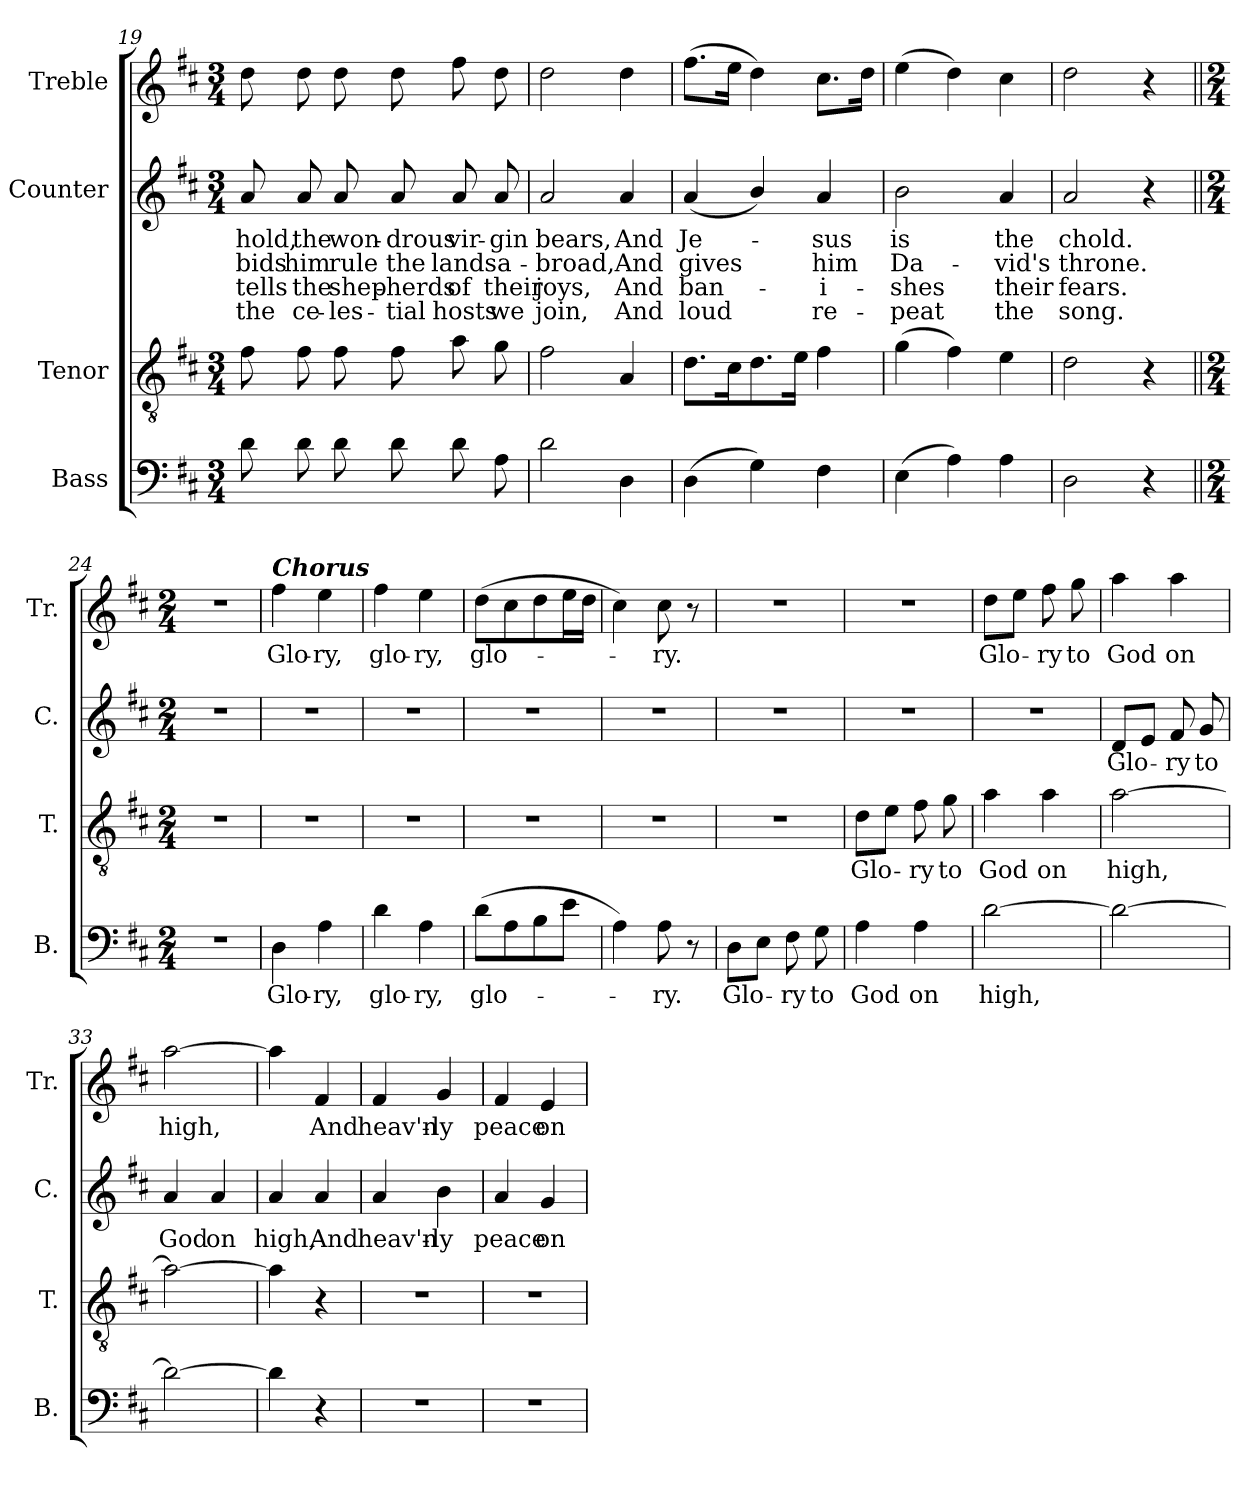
**kern	**text	**kern	**text	**kern	**text	**text	**text	**text	**kern	**text
*part4	*part4	*part3	*part3	*part2	*part2	*part2	*part2	*part2	*part1	*part1
*staff4	*staff4	*staff3	*staff3	*staff2	*staff2	*staff2	*staff2	*staff2	*staff1	*staff1
*I"Bass	*	*I"Tenor	*	*I"Counter	*	*	*	*	*I"Treble	*
*I'B.	*	*I'T.	*	*I'C.	*	*	*	*	*I'Tr.	*
*clefF4	*	*clefGv2	*	*clefG2	*	*	*	*	*clefG2	*
*k[f#c#]	*	*k[f#c#]	*	*k[f#c#]	*	*	*	*	*k[f#c#]	*
*M3/4	*	*M3/4	*	*M3/4	*	*	*	*	*M3/4	*
=19	=19	=19	=19	=19	=19	=19	=19	=19	=19	=19
!	!	!	!	!	!LO:LY:b	!LO:LY:b	!LO:LY:b	!LO:LY:b	!	!
8d\	.	8f#\	.	8a/	-hold,	bids	tells	the	8dd\	.
!	!	!	!	!	!LO:LY:b	!LO:LY:b	!LO:LY:b	!LO:LY:b	!	!
8d\	.	8f#\	.	8a/	the	him	the	ce-	8dd\	.
!	!	!	!	!	!LO:LY:b	!LO:LY:b	!LO:LY:b	!LO:LY:b	!	!
8d\	.	8f#\	.	8a/	won-	rule	shep-	-les-	8dd\	.
!	!	!	!	!	!LO:LY:b	!LO:LY:b	!LO:LY:b	!LO:LY:b	!	!
8d\	.	8f#\	.	8a/	-drous	the	-herds	-tial	8dd\	.
!	!	!	!	!	!LO:LY:b	!LO:LY:b	!LO:LY:b	!LO:LY:b	!	!
8d\	.	8a\	.	8a/	vir-	lands	of	hosts	8ff#\	.
!	!	!	!	!	!LO:LY:b	!LO:LY:b	!LO:LY:b	!LO:LY:b	!	!
8A\	.	8g\	.	8a/	-gin	a-	their	we	8dd\	.
=20	=20	=20	=20	=20	=20	=20	=20	=20	=20	=20
!	!	!	!	!	!LO:LY:b	!LO:LY:b	!LO:LY:b	!LO:LY:b	!	!
2d\	.	2f#\	.	2a/	bears,	-broad,	joys,	join,	2dd\	.
!	!	!	!	!	!LO:LY:b	!LO:LY:b	!LO:LY:b	!LO:LY:b	!	!
4D\	.	4A/	.	4a/	And	And	And	And	4dd\	.
=21	=21	=21	=21	=21	=21	=21	=21	=21	=21	=21
!	!	!	!	!	!LO:LY:b	!LO:LY:b	!LO:LY:b	!LO:LY:b	!	!
(>4D\	.	8.d\L	.	(<4a/	Je-	gives	ban-	loud	(>8.ff#\L	.
.	.	16c#\K	.	.	.	.	.	.	16ee\Jk	.
4G\)	.	8.d\	.	4b/)	.	.	.	.	4dd\)	.
.	.	16e\Jk	.	.	.	.	.	.	.	.
!	!	!	!	!	!LO:LY:b	!LO:LY:b	!LO:LY:b	!LO:LY:b	!	!
4F#\	.	4f#\	.	4a/	-sus	him	-i-	re-	8.cc#\L	.
.	.	.	.	.	.	.	.	.	16dd\Jk	.
=22	=22	=22	=22	=22	=22	=22	=22	=22	=22	=22
!	!	!	!	!	!LO:LY:b	!LO:LY:b	!LO:LY:b	!LO:LY:b	!	!
(>4E\	.	(>4g\	.	2b\	is	Da-	-shes	-peat	(>4ee\	.
4A\)	.	4f#\)	.	.	.	.	.	.	4dd\)	.
!	!	!	!	!	!LO:LY:b	!LO:LY:b	!LO:LY:b	!LO:LY:b	!	!
4A\	.	4e\	.	4a/	the	-vid's	their	the	4cc#\	.
!!LO:PB:g=z
=23	=23	=23	=23	=23	=23	=23	=23	=23	=23	=23
!	!	!	!	!	!LO:LY:b	!LO:LY:b	!LO:LY:b	!LO:LY:b	!	!
2D\	.	2d\	.	2a/	chold.	throne.	fears.	song.	2dd\	.
4r	.	4r	.	4r	.	.	.	.	4r	.
=24||	=24||	=24||	=24||	=24||	=24||	=24||	=24||	=24||	=24||	=24||
*M2/4	*	*M2/4	*	*M2/4	*	*	*	*	*M2/4	*
2r	.	2r	.	2r	.	.	.	.	2r	.
=25	=25	=25	=25	=25	=25	=25	=25	=25	=25	=25
!	!	!	!	!	!	!	!	!	!LO:TX:a:Bi:t=Chorus	!
!	!LO:LY:b	!	!	!	!	!	!	!	!	!LO:LY:b
4D\	Glo-	2r	.	2r	.	.	.	.	4ff#\	Glo-
!	!LO:LY:b	!	!	!	!	!	!	!	!	!LO:LY:b
4A\	-ry,	.	.	.	.	.	.	.	4ee\	-ry,
=26	=26	=26	=26	=26	=26	=26	=26	=26	=26	=26
!	!LO:LY:b	!	!	!	!	!	!	!	!	!LO:LY:b
4d\	glo-	2r	.	2r	.	.	.	.	4ff#\	glo-
!	!LO:LY:b	!	!	!	!	!	!	!	!	!LO:LY:b
4A\	-ry,	.	.	.	.	.	.	.	4ee\	-ry,
=27	=27	=27	=27	=27	=27	=27	=27	=27	=27	=27
!	!LO:LY:b	!	!	!	!	!	!	!	!	!LO:LY:b
(>8d\L	glo-	2r	.	2r	.	.	.	.	(>8dd\L	glo-
8A\	.	.	.	.	.	.	.	.	8cc#\	.
8B\	.	.	.	.	.	.	.	.	8dd\	.
8e\J	.	.	.	.	.	.	.	.	16ee\L	.
.	.	.	.	.	.	.	.	.	16dd\JJ	.
=28	=28	=28	=28	=28	=28	=28	=28	=28	=28	=28
4A\)	.	2r	.	2r	.	.	.	.	4cc#\)	.
!	!LO:LY:b	!	!	!	!	!	!	!	!	!LO:LY:b
8A\	-ry.	.	.	.	.	.	.	.	8cc#\	ry.
8r	.	.	.	.	.	.	.	.	8r	.
=29	=29	=29	=29	=29	=29	=29	=29	=29	=29	=29
!	!LO:LY:b	!	!	!	!	!	!	!	!	!
8D\L	Glo-	2r	.	2r	.	.	.	.	2r	.
8E\J	.	.	.	.	.	.	.	.	.	.
!	!LO:LY:b	!	!	!	!	!	!	!	!	!
8F#\	-ry	.	.	.	.	.	.	.	.	.
!	!LO:LY:b	!	!	!	!	!	!	!	!	!
8G\	to	.	.	.	.	.	.	.	.	.
=30	=30	=30	=30	=30	=30	=30	=30	=30	=30	=30
!	!LO:LY:b	!	!LO:LY:b	!	!	!	!	!	!	!
4A\	God	8d\L	Glo-	2r	.	.	.	.	2r	.
.	.	8e\J	.	.	.	.	.	.	.	.
!	!LO:LY:b	!	!LO:LY:b	!	!	!	!	!	!	!
4A\	on	8f#\	-ry	.	.	.	.	.	.	.
!	!	!	!LO:LY:b	!	!	!	!	!	!	!
.	.	8g\	to	.	.	.	.	.	.	.
=31	=31	=31	=31	=31	=31	=31	=31	=31	=31	=31
!	!LO:LY:b	!	!LO:LY:b	!	!	!	!	!	!	!LO:LY:b
[2d\	high,	4a\	God	2r	.	.	.	.	8dd\L	Glo-
.	.	.	.	.	.	.	.	.	8ee\J	.
!	!	!	!LO:LY:b	!	!	!	!	!	!	!LO:LY:b
.	.	4a\	on	.	.	.	.	.	8ff#\	-ry
!	!	!	!	!	!	!	!	!	!	!LO:LY:b
.	.	.	.	.	.	.	.	.	8gg\	to
=32	=32	=32	=32	=32	=32	=32	=32	=32	=32	=32
!	!	!	!LO:LY:b	!	!LO:LY:b	!	!	!	!	!LO:LY:b
2d\_	.	[2a\	high,	8d/L	Glo-	.	.	.	4aa\	God
.	.	.	.	8e/J	.	.	.	.	.	.
!	!	!	!	!	!LO:LY:b	!	!	!	!	!LO:LY:b
.	.	.	.	8f#/	-ry	.	.	.	4aa\	on
!	!	!	!	!	!LO:LY:b	!	!	!	!	!
.	.	.	.	8g/	to	.	.	.	.	.
=33	=33	=33	=33	=33	=33	=33	=33	=33	=33	=33
!	!	!	!	!	!LO:LY:b	!	!	!	!	!LO:LY:b
2d\_	.	2a\_	.	4a/	God	.	.	.	[2aa\	high,
!	!	!	!	!	!LO:LY:b	!	!	!	!	!
.	.	.	.	4a/	on	.	.	.	.	.
=34	=34	=34	=34	=34	=34	=34	=34	=34	=34	=34
!	!	!	!	!	!LO:LY:b	!	!	!	!	!
4d\]	.	4a\]	.	4a/	high,	.	.	.	4aa\]	.
!	!	!	!	!	!LO:LY:b	!	!	!	!	!LO:LY:b
4r	.	4r	.	4a/	And	.	.	.	4f#/	And
=35	=35	=35	=35	=35	=35	=35	=35	=35	=35	=35
!	!	!	!	!	!LO:LY:b	!	!	!	!	!LO:LY:b
2r	.	2r	.	4a/	heav'n-	.	.	.	4f#/	heav'n-
!	!	!	!	!	!LO:LY:b	!	!	!	!	!LO:LY:b
.	.	.	.	4b\	-ly	.	.	.	4g/	-ly
!!LO:LB:g=z
=36	=36	=36	=36	=36	=36	=36	=36	=36	=36	=36
!	!	!	!	!	!LO:LY:b	!	!	!	!	!LO:LY:b
2r	.	2r	.	4a/	peace	.	.	.	4f#/	peace
!	!	!	!	!	!LO:LY:b	!	!	!	!	!LO:LY:b
.	.	.	.	4g/	on	.	.	.	4e/	on
=	=	=	=	=	=	=	=	=	=	=
*-	*-	*-	*-	*-	*-	*-	*-	*-	*-	*-
